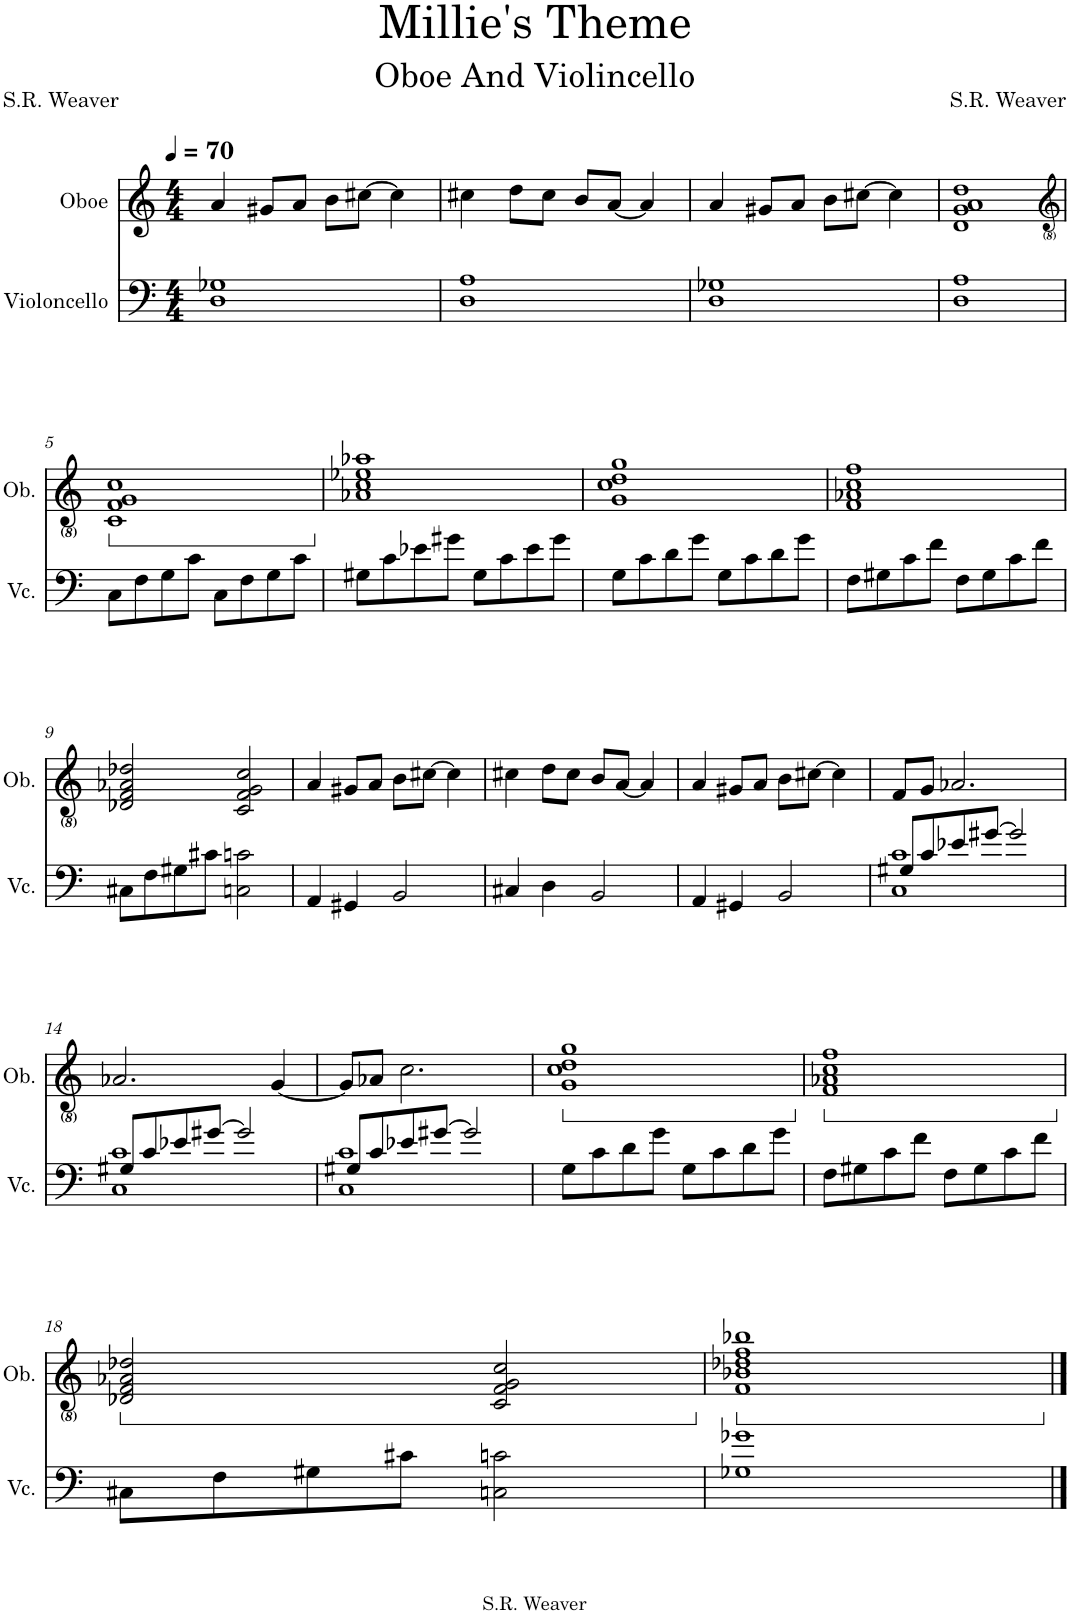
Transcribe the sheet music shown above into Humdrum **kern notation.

**kern	**kern
*part2	*part1
*staff2	*staff1
*I"Violoncello	*I"Oboe
*I'Vc.	*I'Ob.
*clefF4	*clefG2
*k[]	*k[]
*M4/4	*M4/4
*MM70	*MM70
=1	=1
1D 1G-X	4a/
.	8g#X/L
.	8a/J
.	8b\L
.	[8cc#X\J
.	4cc#\]
=2	=2
1D 1A	4cc#X\
.	8dd\L
.	8cc#\J
.	8b/L
.	[8a/J
.	4a/]
=3	=3
1D 1G-X	4a/
.	8g#X/L
.	8a/J
.	8b\L
.	[8cc#X\J
.	4cc#\]
=4	=4
1D 1A	1d 1g 1a 1dd
!!LO:LB:g=z
=5	=5
*	*clefG2
*	*ped
8C\L	1c 1f 1g 1cc
8F\	.
8G\	.
8c\J	.
8C\L	.
8F\	.
8G\	.
8c\J	.
=6	=6
*	*Xped
8G#X\L	1a-X 1cc 1ee-X 1aa-X
8c\	.
8e-X\	.
8g#X\J	.
8G#\L	.
8c\	.
8e-\	.
8g#\J	.
=7	=7
8G\L	1g 1cc 1dd 1gg
8c\	.
8d\	.
8g\J	.
8G\L	.
8c\	.
8d\	.
8g\J	.
=8	=8
8F\L	1f 1a-X 1cc 1ff
8G#X\	.
8c\	.
8f\J	.
8F\L	.
8G#\	.
8c\	.
8f\J	.
!!LO:LB:g=z
=9	=9
8C#X\L	2d-X/ 2f/ 2a-X/ 2dd-X/
8F\	.
8G#X\	.
8c#X\J	.
2Cn\ 2cn\	2c/ 2f/ 2g/ 2cc/
=10	=10
4AA/	4a/
4GG#X/	8g#X/L
.	8a/J
2BB/	8b\L
.	[8cc#X\J
.	4cc#\]
=11	=11
4C#X/	4cc#X\
4D\	8dd\L
.	8cc#\J
2BB/	8b/L
.	[8a/J
.	4a/]
=12	=12
4AA/	4a/
4GG#X/	8g#X/L
.	8a/J
2BB/	8b\L
.	[8cc#X\J
.	4cc#\]
=13	=13
*^	*
8G#X/L	1C 1c	8f/L
8c/	.	8g/J
8e-X/	.	2.a-X/
[8g#X/J	.	.
2g#/]	.	.
!!LO:LB:g=z
=14	=14	=14
8G#X/L	1C 1c	2.a-X/
8c/	.	.
8e-X/	.	.
[8g#X/J	.	.
2g#/]	.	.
.	.	[4g/
=15	=15	=15
8G#X/L	1C 1c	8g/L]
8c/	.	8a-X/J
8e-X/	.	2.cc\
[8g#X/J	.	.
2g#/]	.	.
*v	*v	*
=16	=16
*	*ped
8G\L	1g 1cc 1dd 1gg
8c\	.
8d\	.
8g\J	.
8G\L	.
8c\	.
8d\	.
8g\J	.
=17	=17
*	*Xped
*	*ped
8F\L	1f 1a-X 1cc 1ff
8G#X\	.
8c\	.
8f\J	.
8F\L	.
8G#\	.
8c\	.
8f\J	.
!!LO:LB:g=z
=18	=18
*	*Xped
*	*ped
8C#X\L	2d-X/ 2f/ 2a-X/ 2dd-X/
8F\	.
8G#X\	.
8c#X\J	.
2Cn\ 2cn\	2c/ 2f/ 2g/ 2cc/
=19	=19
*	*Xped
*	*ped
1G-X 1g-X	1f 1b-X 1dd-X 1ff 1bb-X
*	*Xped
==	==
*-	*-
